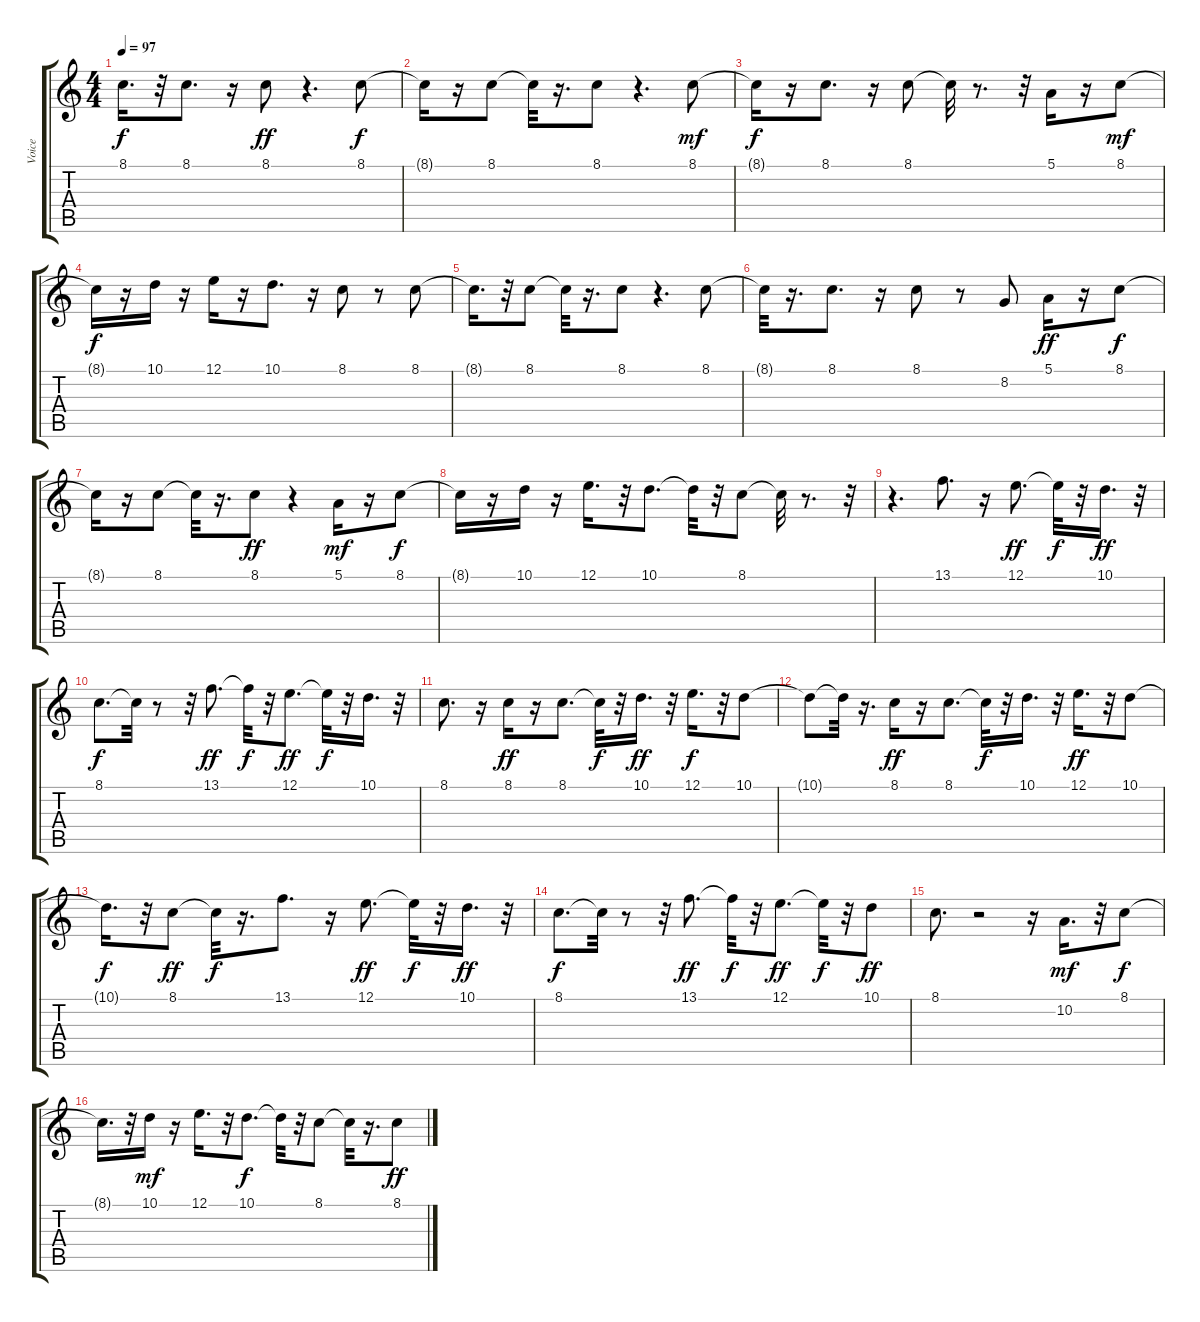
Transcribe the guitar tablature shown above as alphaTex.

\track ("Voice" "Voice") {instrument oboe}
\staff {score tabs}
\tuning (E4 B3 G3 D3 A2 E2) {hide}
\ts (4 4)
\tempo 97
\clef g2
\ks c
8.1{t}.16{d dy f} r.32 8.1.8{d} r.16 8.1.8{dy ff} r.4{d} 8.1.8{dy f} |
8.1{t}.16 r.16 8.1.8 8.1{t}.32 r.16{d} 8.1.8 r.4{d} 8.1.8{dy mf} |
8.1{t}.16{dy f} r.16 8.1.8{d} r.16 8.1.8 8.1{t}.32 r.8{d} r.32 5.1.16 r.16 8.1.8{dy mf} |
8.1{t}.16{dy f} r.16 10.1.16 r.16 12.1.16 r.16 10.1.8{d} r.16 8.1.8 r.8 8.1.8 |
8.1{t}.16{d} r.32 8.1.8 8.1{t}.32 r.16{d} 8.1.8 r.4{d} 8.1.8 |
8.1{t}.32 r.16{d} 8.1.8{d} r.16 8.1.8 r.8 8.2.8 5.1.16{dy ff} r.16 8.1.8{dy f} |
8.1{t}.16 r.16 8.1.8 8.1{t}.32 r.16{d} 8.1.8{dy ff} r.4 5.1.16{dy mf} r.16 8.1.8{dy f} |
8.1{t}.16 r.16 10.1.16 r.16 12.1.16{d} r.32 10.1.8{d} 10.1{t}.32 r.32 8.1.8 8.1{t}.32 r.8{d} r.32 |
r.4{d} 13.1.8{d} r.16 12.1.8{d dy ff} 12.1{t}.32{dy f} r.32 10.1.16{d dy ff} r.32 |
8.1.8{d dy f} 8.1{t}.32 r.8 r.32 13.1.8{d dy ff} 13.1{t}.32{dy f} r.32 12.1.8{d dy ff} 12.1{t}.32{dy f} r.32 10.1.16{d} r.32 |
8.1.8{d} r.16 8.1.16{dy ff} r.16 8.1.8{d} 8.1{t}.32{dy f} r.32 10.1.16{d dy ff} r.32 12.1.16{d dy f} r.32 10.1.8 |
10.1{t}.8 10.1{t}.32 r.16{d} 8.1.16{dy ff} r.16 8.1.8{d} 8.1{t}.32{dy f} r.32 10.1.16{d} r.32 12.1.16{d dy ff} r.32 10.1.8 |
10.1{t}.16{d dy f} r.32 8.1.8{dy ff} 8.1{t}.32{dy f} r.16{d} 13.1.8{d} r.16 12.1.8{d dy ff} 12.1{t}.32{dy f} r.32 10.1.16{d dy ff} r.32 |
8.1.8{d dy f} 8.1{t}.32 r.8 r.32 13.1.8{d dy ff} 13.1{t}.32{dy f} r.32 12.1.8{d dy ff} 12.1{t}.32{dy f} r.32 10.1.8{dy ff} |
8.1.8{d} r.2 r.16 10.2.16{d dy mf} r.32 8.1.8{dy f} |
8.1{t}.16{d} r.32 10.1.16{dy mf} r.16 12.1.16{d} r.32 10.1.8{d dy f} 10.1{t}.32 r.32 8.1.8 8.1{t}.32 r.16{d} 8.1.8{dy ff}
